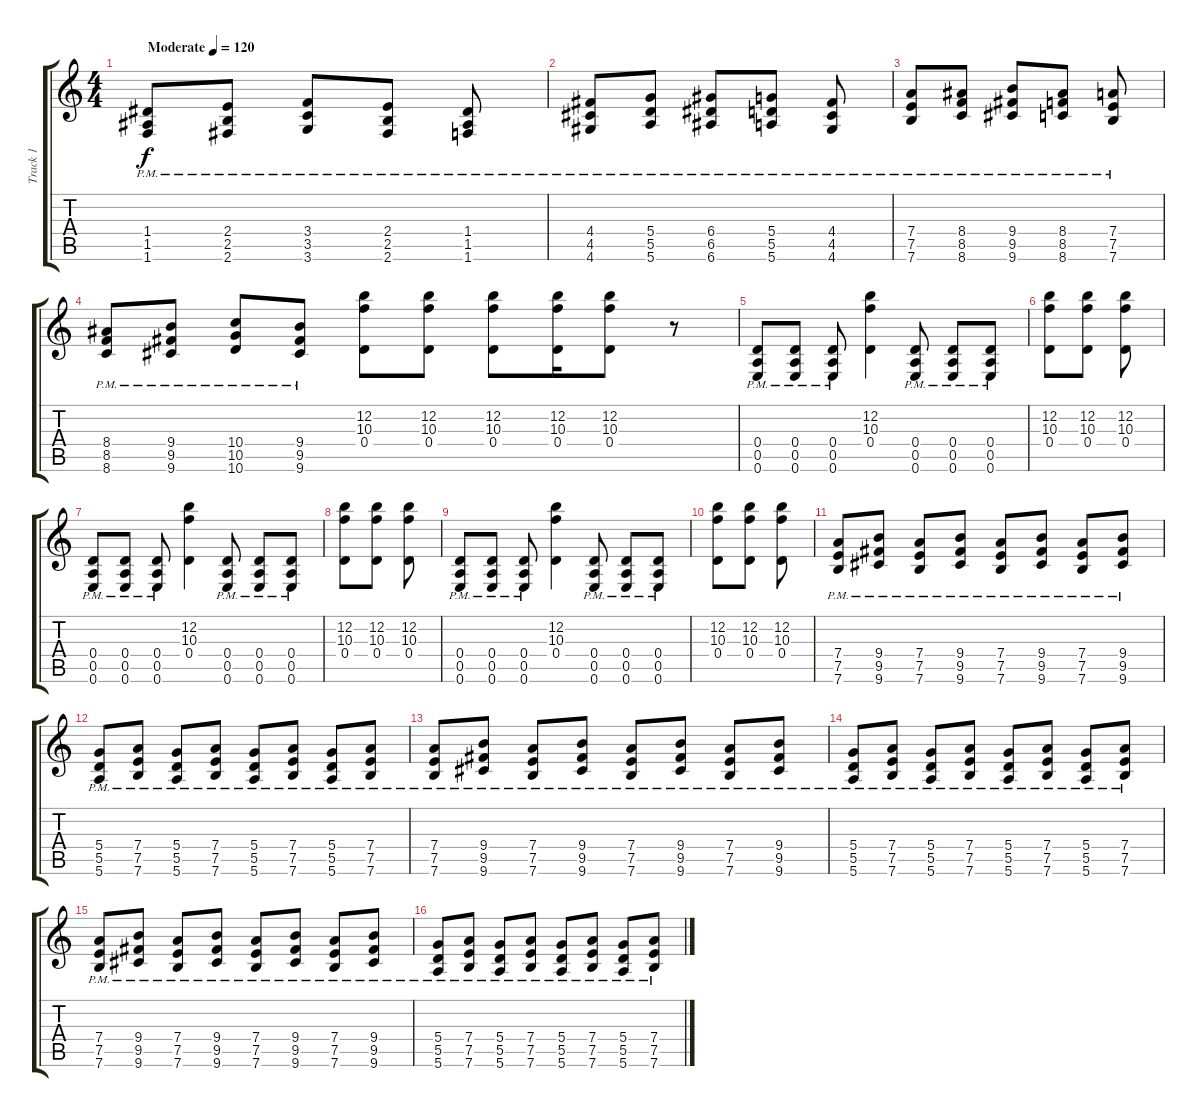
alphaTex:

\track ("Track 1" "Track 1") {instrument overdrivenguitar}
\staff {score tabs}
\tuning (E4 B3 G3 D3 A2 E2) {hide}
\ts (4 4)
\tempo (120 "Moderate")
\clef g2
\ks c
(1.4 1.5 1.6{pm}).8{dy f instrument overdrivenguitar} (2.4 2.5{pm} 2.6).8 (3.4 3.5 3.6{pm}).8 (2.4{pm} 2.5 2.6).8 (1.4 1.5{pm} 1.6{pm}).8 |
(4.4{pm} 4.5{pm} 4.6{pm}).8 (5.4{pm} 5.5{pm} 5.6{pm}).8 (6.4{pm} 6.5{pm} 6.6{pm}).8 (5.4{pm} 5.5{pm} 5.6{pm}).8 (4.4{pm} 4.5{pm} 4.6{pm}).8 |
(7.4{pm} 7.5{pm} 7.6{pm}).8 (8.4{pm} 8.5{pm} 8.6{pm}).8 (9.4{pm} 9.5{pm} 9.6{pm}).8 (8.4{pm} 8.5{pm} 8.6{pm}).8 (7.4{pm} 7.5{pm} 7.6{pm}).8 |
(8.4{pm} 8.5{pm} 8.6{pm}).8 (9.4{pm} 9.5{pm} 9.6{pm}).8 (10.4{pm} 10.5{pm} 10.6{pm}).8 (9.4{pm} 9.5{pm} 9.6{pm}).8 (12.2 10.3 0.4).8 (12.2 10.3 0.4).8 (12.2 10.3 0.4).8 (12.2 10.3 0.4).16 (12.2 10.3 0.4).8 r.8 |
(0.4{pm} 0.5{pm} 0.6{pm}).8 (0.4{pm} 0.5{pm} 0.6{pm}).8 (0.4{pm} 0.5{pm} 0.6{pm}).8 (12.2 10.3 0.4).4 (0.4{pm} 0.5{pm} 0.6{pm}).8 (0.4{pm} 0.5{pm} 0.6{pm}).8 (0.4{pm} 0.5{pm} 0.6{pm}).8 |
(12.2 10.3 0.4).8 (12.2 10.3 0.4).8 (12.2 10.3 0.4).8 |
(0.4{pm} 0.5{pm} 0.6{pm}).8 (0.4{pm} 0.5{pm} 0.6{pm}).8 (0.4{pm} 0.5{pm} 0.6{pm}).8 (12.2 10.3 0.4).4 (0.4{pm} 0.5{pm} 0.6{pm}).8 (0.4{pm} 0.5{pm} 0.6{pm}).8 (0.4{pm} 0.5{pm} 0.6{pm}).8 |
(12.2 10.3 0.4).8 (12.2 10.3 0.4).8 (12.2 10.3 0.4).8 |
(0.4{pm} 0.5{pm} 0.6{pm}).8 (0.4{pm} 0.5{pm} 0.6{pm}).8 (0.4{pm} 0.5{pm} 0.6{pm}).8 (12.2 10.3 0.4).4 (0.4{pm} 0.5{pm} 0.6{pm}).8 (0.4{pm} 0.5{pm} 0.6{pm}).8 (0.4{pm} 0.5{pm} 0.6{pm}).8 |
(12.2 10.3 0.4).8 (12.2 10.3 0.4).8 (12.2 10.3 0.4).8 |
(7.4{pm} 7.5{pm} 7.6{pm}).8 (9.4{pm} 9.5{pm} 9.6{pm}).8 (7.4{pm} 7.5{pm} 7.6{pm}).8 (9.4{pm} 9.5{pm} 9.6{pm}).8 (7.4{pm} 7.5{pm} 7.6{pm}).8 (9.4{pm} 9.5{pm} 9.6{pm}).8 (7.4{pm} 7.5{pm} 7.6{pm}).8 (9.4{pm} 9.5{pm} 9.6{pm}).8 |
(5.4{pm} 5.5{pm} 5.6{pm}).8 (7.4{pm} 7.5{pm} 7.6{pm}).8 (5.4{pm} 5.5{pm} 5.6{pm}).8 (7.4{pm} 7.5{pm} 7.6{pm}).8 (5.4{pm} 5.5{pm} 5.6{pm}).8 (7.4{pm} 7.5{pm} 7.6{pm}).8 (5.4{pm} 5.5{pm} 5.6{pm}).8 (7.4{pm} 7.5{pm} 7.6{pm}).8 |
(7.4{pm} 7.5{pm} 7.6{pm}).8 (9.4{pm} 9.5{pm} 9.6{pm}).8 (7.4{pm} 7.5{pm} 7.6{pm}).8 (9.4{pm} 9.5{pm} 9.6{pm}).8 (7.4{pm} 7.5{pm} 7.6{pm}).8 (9.4{pm} 9.5{pm} 9.6{pm}).8 (7.4{pm} 7.5{pm} 7.6{pm}).8 (9.4{pm} 9.5{pm} 9.6{pm}).8 |
(5.4{pm} 5.5{pm} 5.6{pm}).8 (7.4{pm} 7.5{pm} 7.6{pm}).8 (5.4{pm} 5.5{pm} 5.6{pm}).8 (7.4{pm} 7.5{pm} 7.6{pm}).8 (5.4{pm} 5.5{pm} 5.6{pm}).8 (7.4{pm} 7.5{pm} 7.6{pm}).8 (5.4{pm} 5.5{pm} 5.6{pm}).8 (7.4{pm} 7.5{pm} 7.6{pm}).8 |
(7.4{pm} 7.5{pm} 7.6{pm}).8 (9.4{pm} 9.5{pm} 9.6{pm}).8 (7.4{pm} 7.5{pm} 7.6{pm}).8 (9.4{pm} 9.5{pm} 9.6{pm}).8 (7.4{pm} 7.5{pm} 7.6{pm}).8 (9.4{pm} 9.5{pm} 9.6{pm}).8 (7.4{pm} 7.5{pm} 7.6{pm}).8 (9.4{pm} 9.5{pm} 9.6{pm}).8 |
(5.4{pm} 5.5{pm} 5.6{pm}).8 (7.4{pm} 7.5{pm} 7.6{pm}).8 (5.4{pm} 5.5{pm} 5.6{pm}).8 (7.4{pm} 7.5{pm} 7.6{pm}).8 (5.4{pm} 5.5{pm} 5.6{pm}).8 (7.4{pm} 7.5{pm} 7.6{pm}).8 (5.4{pm} 5.5{pm} 5.6{pm}).8 (7.4{pm} 7.5{pm} 7.6{pm}).8
